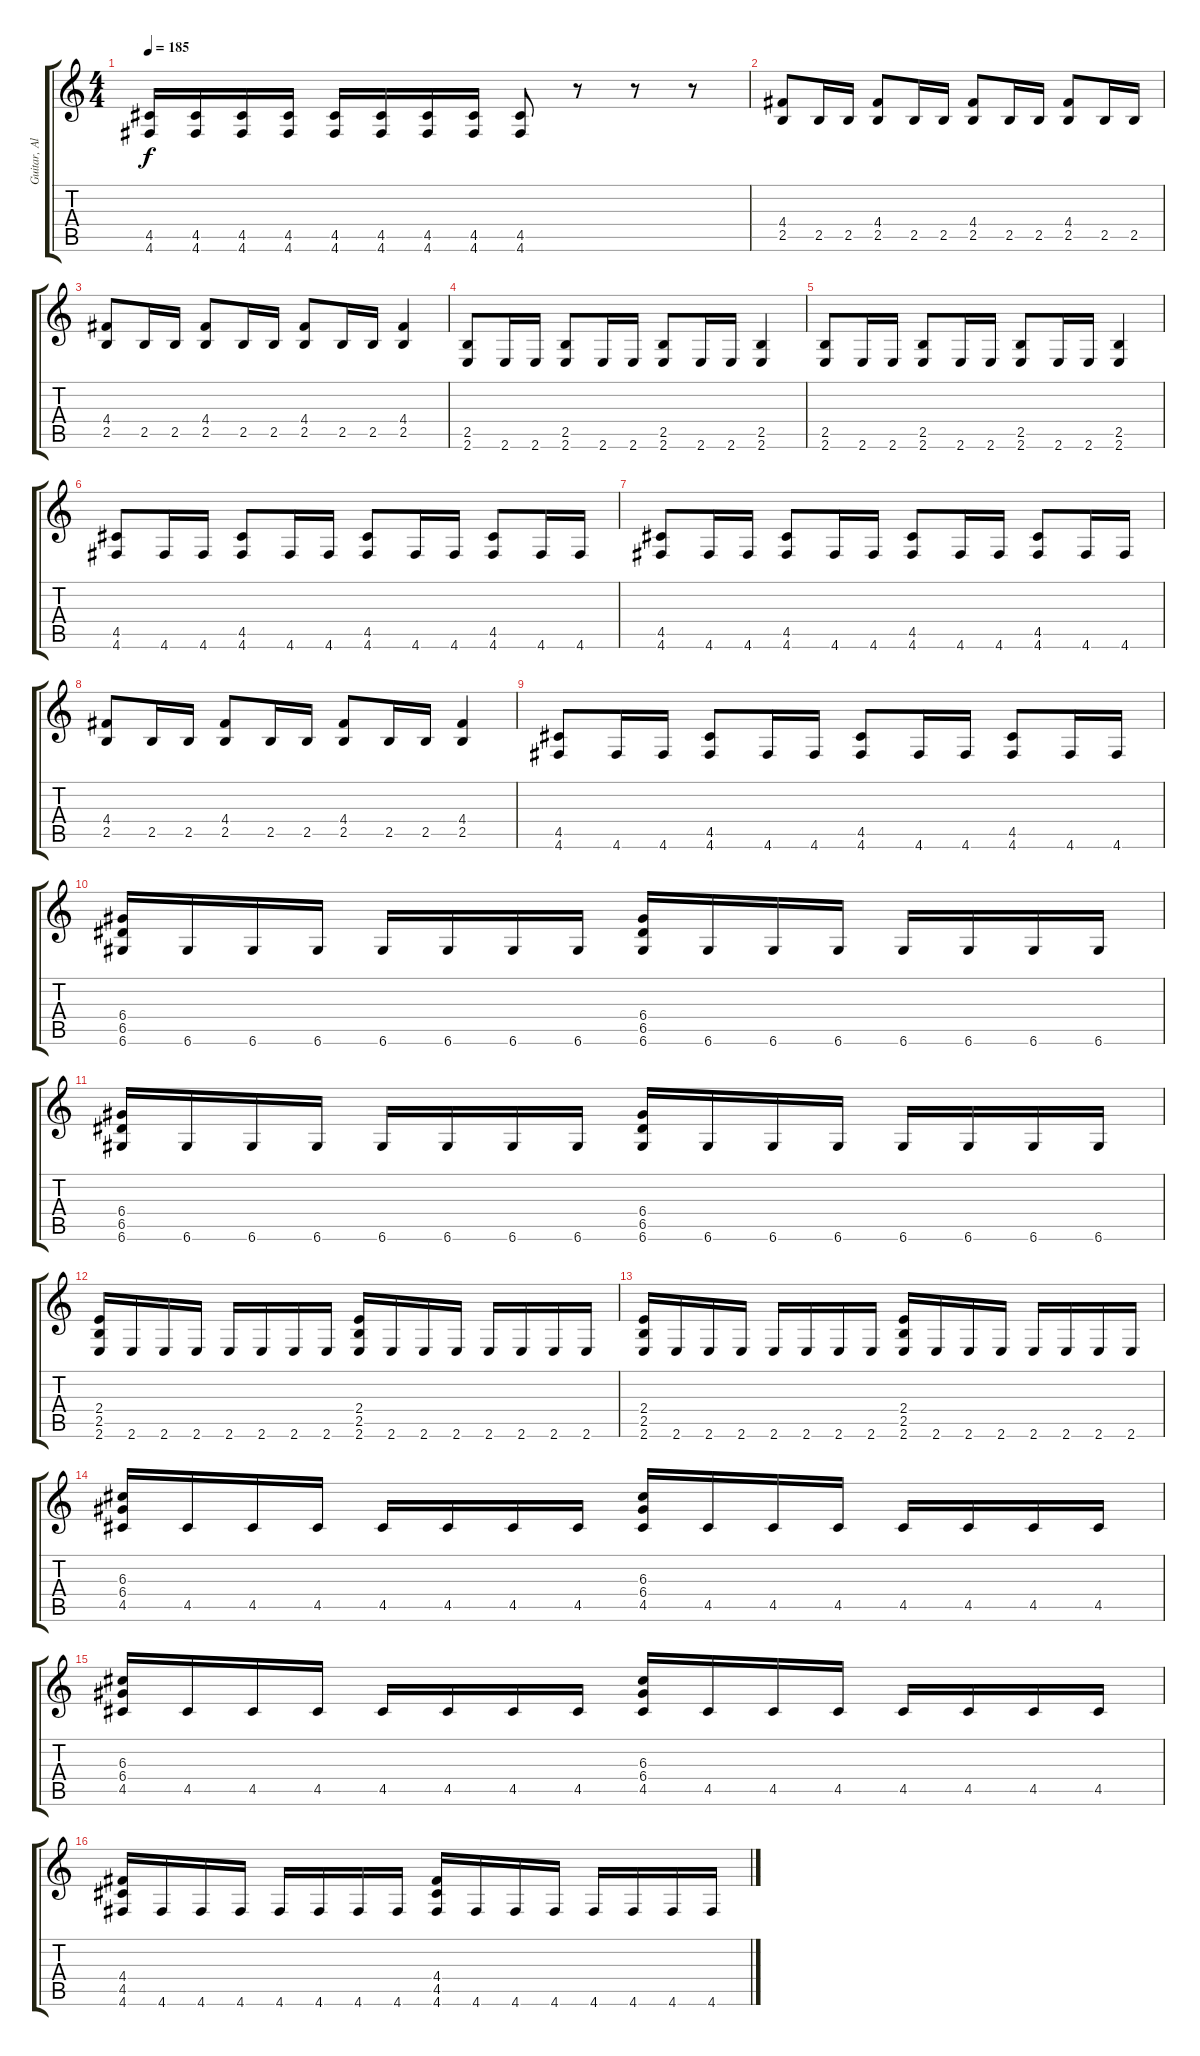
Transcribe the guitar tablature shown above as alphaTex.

\track ("Guitar, Albert Maroto" "Guitar, Al") {instrument distortionguitar}
\staff {score tabs}
\tuning (E4 B3 G3 D3 A2 D2) {hide}
\ts (4 4)
\tempo 185
\clef g2
\ks c
(4.5 4.6).16{dy f} (4.5 4.6).16 (4.5 4.6).16 (4.5 4.6).16 (4.5 4.6).16 (4.5 4.6).16 (4.5 4.6).16 (4.5 4.6).16 (4.5 4.6).8 r.8 r.8 r.8 |
(4.4 2.5).8 2.5.16 2.5.16 (4.4 2.5).8 2.5.16 2.5.16 (4.4 2.5).8 2.5.16 2.5.16 (4.4 2.5).8 2.5.16 2.5.16 |
(4.4 2.5).8 2.5.16 2.5.16 (4.4 2.5).8 2.5.16 2.5.16 (4.4 2.5).8 2.5.16 2.5.16 (4.4 2.5).4 |
(2.5 2.6).8 2.6.16 2.6.16 (2.5 2.6).8 2.6.16 2.6.16 (2.5 2.6).8 2.6.16 2.6.16 (2.5 2.6).4 |
(2.5 2.6).8 2.6.16 2.6.16 (2.5 2.6).8 2.6.16 2.6.16 (2.5 2.6).8 2.6.16 2.6.16 (2.5 2.6).4 |
(4.5 4.6).8 4.6.16 4.6.16 (4.5 4.6).8 4.6.16 4.6.16 (4.5 4.6).8 4.6.16 4.6.16 (4.5 4.6).8 4.6.16 4.6.16 |
(4.5 4.6).8 4.6.16 4.6.16 (4.5 4.6).8 4.6.16 4.6.16 (4.5 4.6).8 4.6.16 4.6.16 (4.5 4.6).8 4.6.16 4.6.16 |
(4.4 2.5).8 2.5.16 2.5.16 (4.4 2.5).8 2.5.16 2.5.16 (4.4 2.5).8 2.5.16 2.5.16 (4.4 2.5).4 |
(4.5 4.6).8 4.6.16 4.6.16 (4.5 4.6).8 4.6.16 4.6.16 (4.5 4.6).8 4.6.16 4.6.16 (4.5 4.6).8 4.6.16 4.6.16 |
(6.4 6.5 6.6).16 6.6.16 6.6.16 6.6.16 6.6.16 6.6.16 6.6.16 6.6.16 (6.4 6.5 6.6).16 6.6.16 6.6.16 6.6.16 6.6.16 6.6.16 6.6.16 6.6.16 |
(6.4 6.5 6.6).16 6.6.16 6.6.16 6.6.16 6.6.16 6.6.16 6.6.16 6.6.16 (6.4 6.5 6.6).16 6.6.16 6.6.16 6.6.16 6.6.16 6.6.16 6.6.16 6.6.16 |
(2.4 2.5 2.6).16 2.6.16 2.6.16 2.6.16 2.6.16 2.6.16 2.6.16 2.6.16 (2.4 2.5 2.6).16 2.6.16 2.6.16 2.6.16 2.6.16 2.6.16 2.6.16 2.6.16 |
(2.4 2.5 2.6).16 2.6.16 2.6.16 2.6.16 2.6.16 2.6.16 2.6.16 2.6.16 (2.4 2.5 2.6).16 2.6.16 2.6.16 2.6.16 2.6.16 2.6.16 2.6.16 2.6.16 |
(6.3 6.4 4.5).16 4.5.16 4.5.16 4.5.16 4.5.16 4.5.16 4.5.16 4.5.16 (6.3 6.4 4.5).16 4.5.16 4.5.16 4.5.16 4.5.16 4.5.16 4.5.16 4.5.16 |
(6.3 6.4 4.5).16 4.5.16 4.5.16 4.5.16 4.5.16 4.5.16 4.5.16 4.5.16 (6.3 6.4 4.5).16 4.5.16 4.5.16 4.5.16 4.5.16 4.5.16 4.5.16 4.5.16 |
(4.4 4.5 4.6).16 4.6.16 4.6.16 4.6.16 4.6.16 4.6.16 4.6.16 4.6.16 (4.4 4.5 4.6).16 4.6.16 4.6.16 4.6.16 4.6.16 4.6.16 4.6.16 4.6.16
